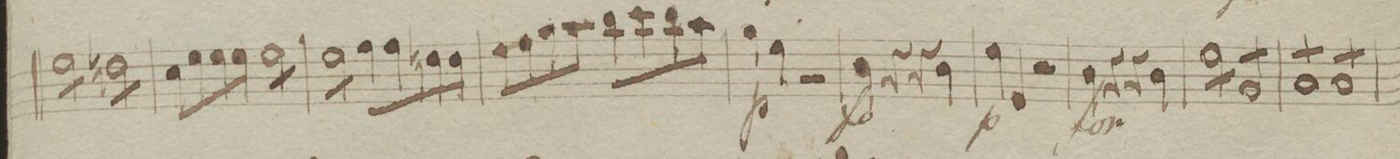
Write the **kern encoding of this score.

**kern	**dynam
*I"Viola	*
*clefC3	*
*k[b-e-]	*
*met(c)	*
*M4/4	*
8f\L	.
8f\	.
8f\	.
8f\J	.
8en\L	.
8e\	.
8e\	.
8e\J	.
*Xtremolo	*
=52	=52
8d\L	.
8f\	.
8f\	.
8f\J	.
*tremolo	*
8f\L	.
8f\	.
8f\	.
8f\J	.
=53	=53
8f\L	.
8f\	.
8f\	.
8f\J	.
*Xtremolo	*
8g\L	.
8g\	.
8en\	.
8e\J	.
=54	=54
8f\L	.
8g\	.
8a\	.
8b-\J	.
8cc\L	.
8dd\	.
8cc\	.
8b-\J	.
=55	=55
4a\	p
4f\	.
2r	.
=56	=56
4c\	f
4r	.
4r	.
4c\	.
=57	=57
4f\	p
4F/	.
2r	.
=58	=58
4c\	f
4r	.
4r	.
4c\	.
=59	=59
*tremolo	*
8f\L	.
8f\	.
8f\	.
8f\J	.
8A/L	.
8A/	.
8A/	.
8A/J	.
=60	=60
8B-/L	.
8B-/	.
8B-/	.
8B-/J	.
8B-/L	.
8B-/	.
8B-/	.
8B-/J	.
=61	=61
*-	*-
